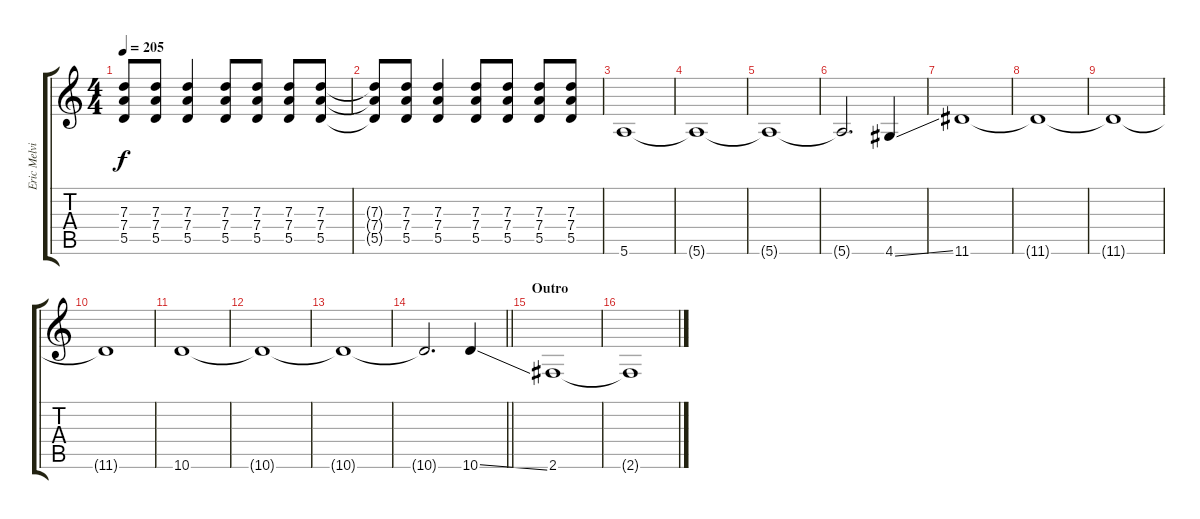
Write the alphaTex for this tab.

\track ("Eric Melvin" "Eric Melvi") {instrument overdrivenguitar}
\staff {score tabs}
\tuning (E4 B3 G3 D3 A2 E2) {hide}
\ts (4 4)
\tempo 205
\clef g2
\ks c
(7.3{t} 7.4{t} 5.5{t}).8{dy f} (7.3 7.4 5.5).8 (7.3 7.4 5.5).4 (7.3 7.4 5.5).8 (7.3 7.4 5.5).8 (7.3 7.4 5.5).8 (7.3 7.4 5.5).8 |
(7.3{t} 7.4{t} 5.5{t}).8 (7.3 7.4 5.5).8 (7.3 7.4 5.5).4 (7.3 7.4 5.5).8 (7.3 7.4 5.5).8 (7.3 7.4 5.5).8 (7.3 7.4 5.5).8 |
5.6.1 |
5.6{t}.1 |
5.6{t}.1 |
5.6{t}.2{d} 4.6{ss}.4 |
11.6.1 |
11.6{t}.1 |
11.6{t}.1 |
11.6{t}.1 |
10.6.1 |
10.6{t}.1 |
10.6{t}.1 |
\barLineRight lightlight
10.6{t}.2{d} 10.6{ss}.4 |
\section ("" "Outro")
2.6.1 |
2.6{t}.1
